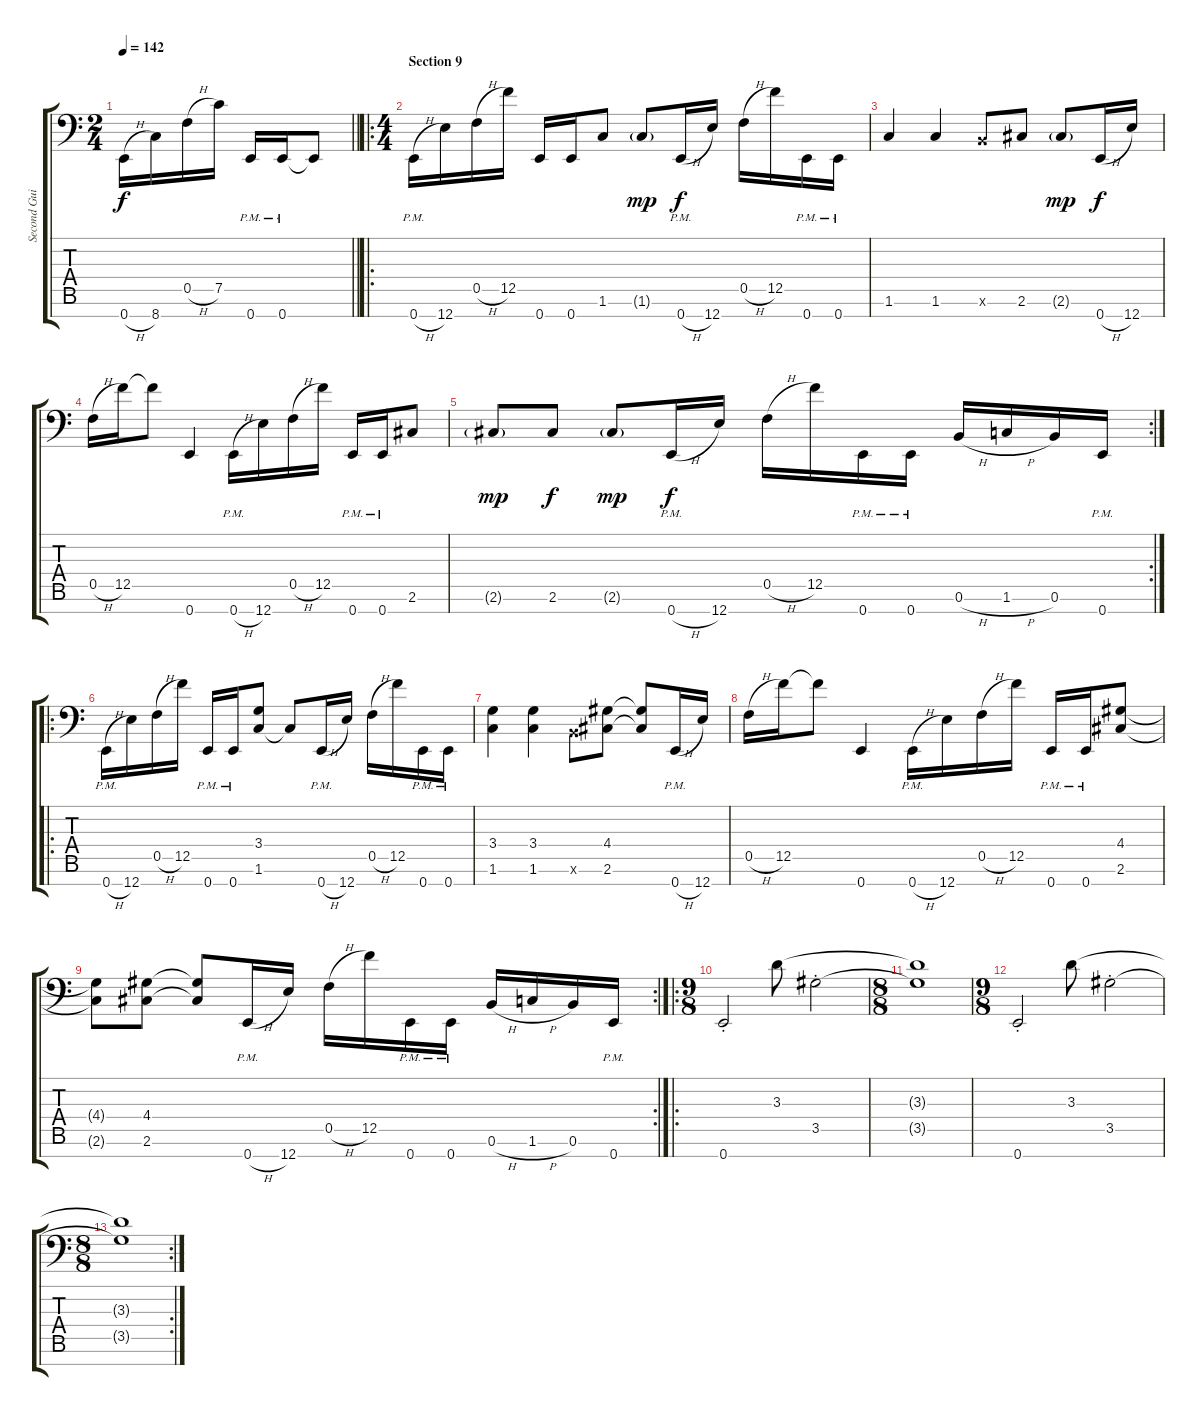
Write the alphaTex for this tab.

\track ("Second Guitar" "Second Gui") {instrument distortionguitar}
\staff {score tabs}
\tuning (B3 F3 B2 E2 F2 B1 E1) {hide}
\ts (2 4)
\tempo 142
\clef f4
\barLineRight lightlight
\ks c
0.7{h}.16{dy f} 8.7.16 0.5{h}.16 7.5.16 0.7{pm}.16 0.7{pm}.16 0.7{t}.8 |
\ro
\ts (4 4)
\section ("" "Section 9")
0.7{h pm}.16 12.7.16 0.5{h}.16 12.5.16 0.7.16 0.7.16 1.6.8 1.6{g}.8{dy mp} 0.7{h pm}.16{dy f} 12.7.16 0.5{h}.16 12.5.16 0.7{pm}.16 0.7{pm}.16 |
1.6.4 1.6.4 0.6{x}.8 2.6.8 2.6{g}.8{dy mp} 0.7{h}.16{dy f} 12.7.16 |
0.5{h}.16 12.5.16 12.5{t}.8 0.7.4 0.7{h pm}.16 12.7.16 0.5{h}.16 12.5.16 0.7{pm}.16 0.7{pm}.16 2.6.8 |
\rc 2
2.6{g}.8{dy mp} 2.6.8{dy f} 2.6{g}.8{dy mp} 0.7{h pm}.16{dy f} 12.7.16 0.5{h}.16 12.5.16 0.7{pm}.16 0.7{pm}.16 0.6{h}.16 1.6{h}.16 0.6.16 0.7{pm}.16 |
\ro
0.7{h pm}.16 12.7.16 0.5{h}.16 12.5.16 0.7{pm}.16 0.7{pm}.16 (3.4 1.6).8 1.6{t}.8 0.7{h pm}.16 12.7.16 0.5{h}.16 12.5.16 0.7{pm}.16 0.7{pm}.16 |
(3.4 1.6).4 (3.4 1.6).4 0.6{x}.8 (4.4 2.6).8 (4.4{t} 2.6{t}).8 0.7{h pm}.16 12.7.16 |
0.5{h}.16 12.5.16 12.5{t}.8 0.7.4 0.7{h pm}.16 12.7.16 0.5{h}.16 12.5.16 0.7{pm}.16 0.7{pm}.16 (4.4 2.6).8 |
\rc 2
(4.4{t} 2.6{t}).8 (4.4 2.6).8 (4.4{t} 2.6{t}).8 0.7{h pm}.16 12.7.16 0.5{h}.16 12.5.16 0.7{pm}.16 0.7{pm}.16 0.6{h}.16 1.6{h}.16 0.6.16 0.7{pm}.16 |
\ro
\ts (9 8)
0.7{st}.2 3.3.8 3.5{st}.2 |
\ts (8 8)
(3.3{t} 3.5{t}).1 |
\ts (9 8)
0.7{st}.2 3.3.8 3.5{st}.2 |
\rc 2
\ts (8 8)
(3.3{t} 3.5{t}).1
